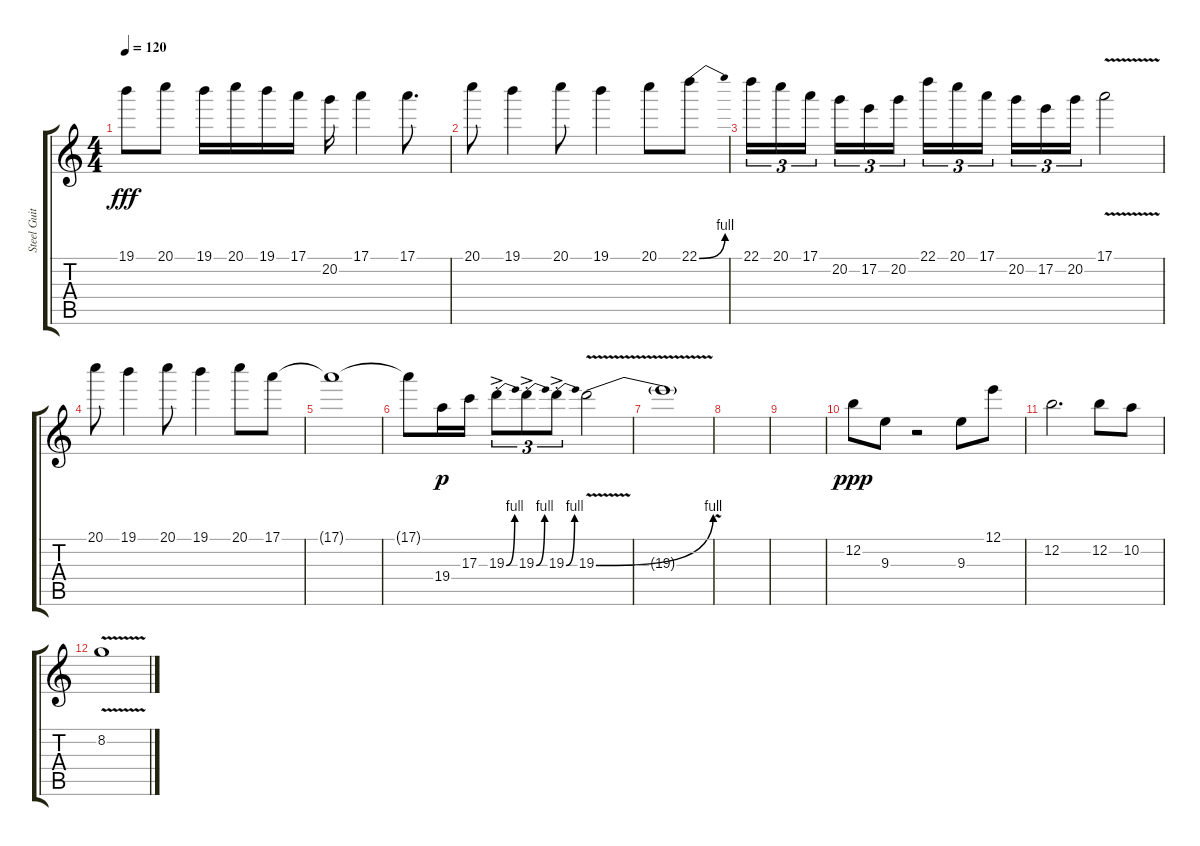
\track ("Steel Guitar" "Steel Guit") {instrument acousticguitarsteel}
\staff {score tabs}
\tuning (E4 B3 G3 D3 A2 E2) {hide}
\ts (4 4)
\tempo 120
\clef g2
\ks c
19.1{t}.8{dy fff} 20.1.8 19.1.16 20.1.16 19.1.16 17.1.16 20.2.16 17.1.4 17.1.8{d} |
20.1.8 19.1.4 20.1.8 19.1.4 20.1.8 22.1{be (bend 0 0 60 4)}.8 |
22.1.16{tu (3 2)} 20.1.16{tu (3 2)} 17.1.16{tu (3 2)} 20.2.16{tu (3 2)} 17.2.16{tu (3 2)} 20.2.16{tu (3 2)} 22.1.16{tu (3 2)} 20.1.16{tu (3 2)} 17.1.16{tu (3 2)} 20.2.16{tu (3 2)} 17.2.16{tu (3 2)} 20.2.16{tu (3 2)} 17.1{v}.2 |
20.1.8 19.1.4 20.1.8 19.1.4 20.1.8 17.1.8 |
17.1{t}.1 |
17.1{t}.8 19.4.16{dy p} 17.3.16 19.3{be (bend 0 0 60 4) ac st}.8{tu (3 2)} 19.3{be (bend 0 0 60 4) ac st}.8{tu (3 2)} 19.3{be (bend 0 0 60 4) ac st}.8{tu (3 2)} 19.3{be (bend 0 0 60 4) v}.2 |
19.3{v t}.1 |
|
|
12.2.8{dy ppp} 9.3.8 r.2 9.3.8 12.1.8 |
12.2.2{d} 12.2.8 10.2.8 |
8.2{v}.1
